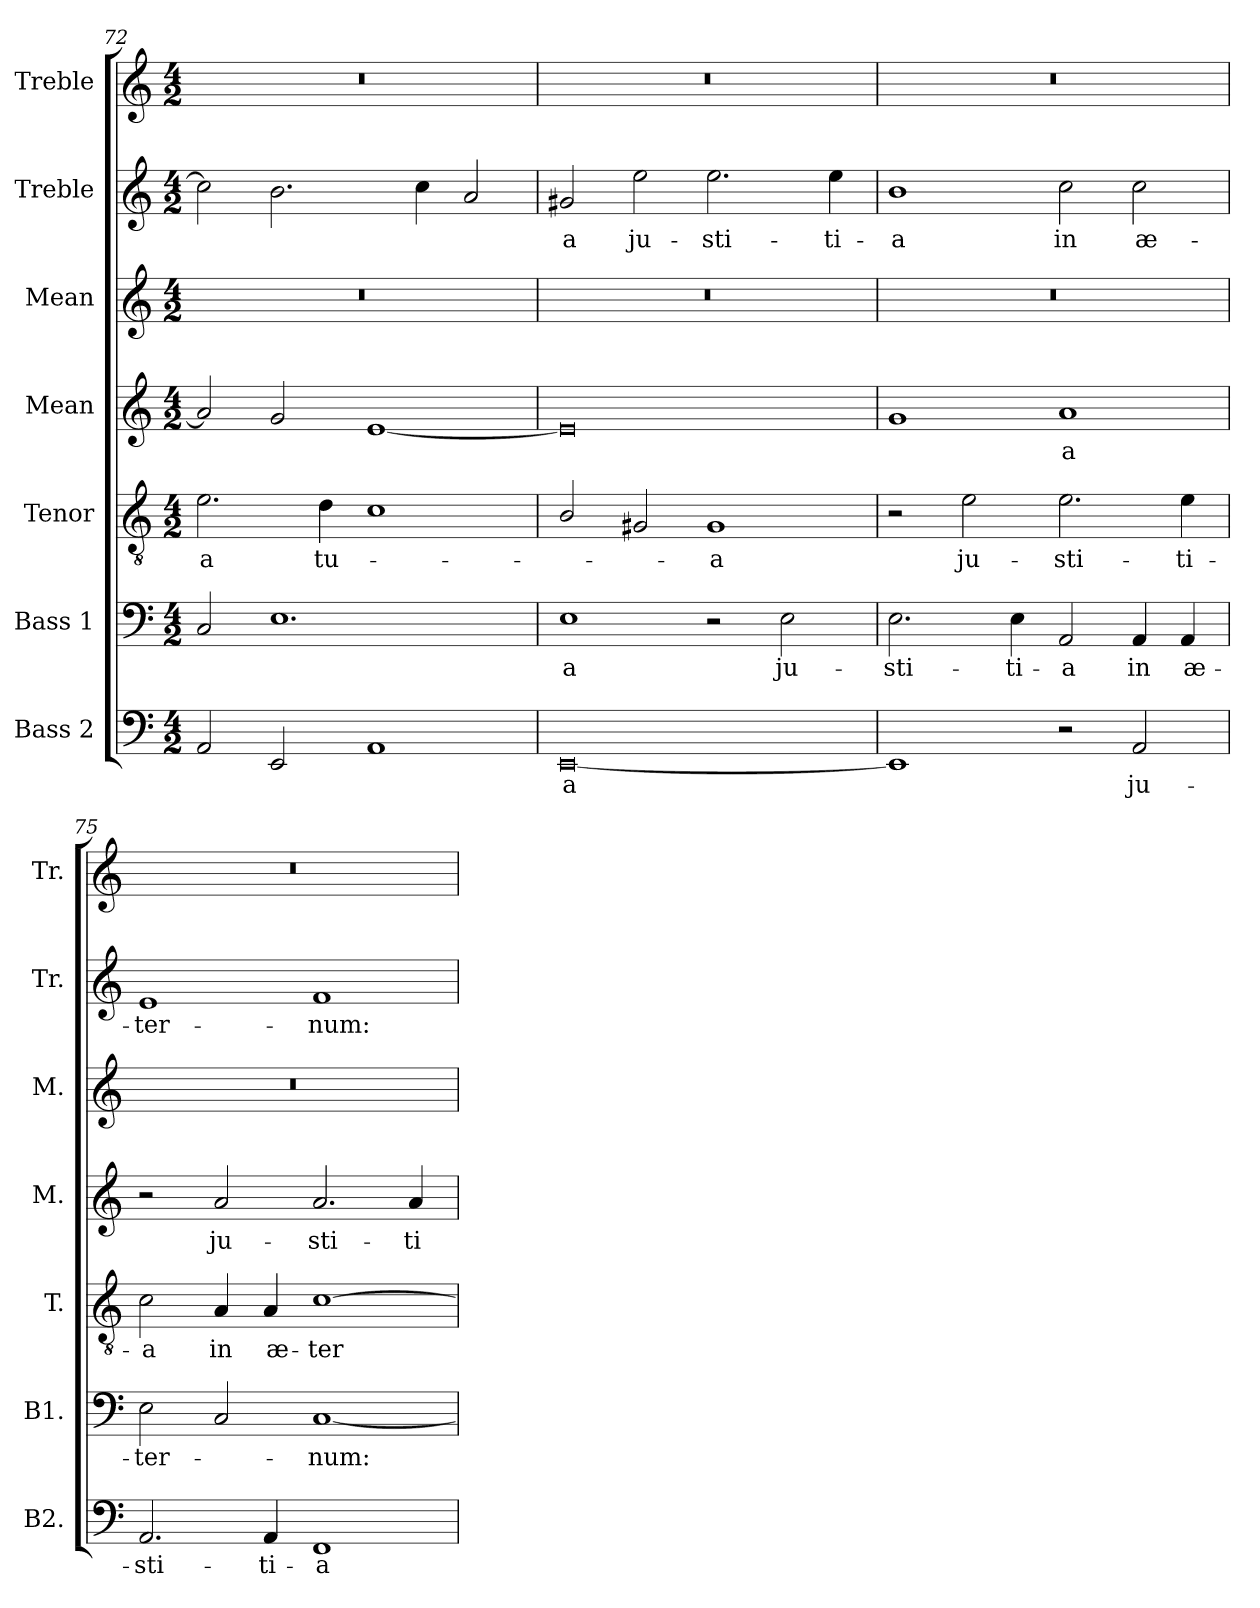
**kern	**text	**kern	**text	**kern	**text	**kern	**text	**kern	**kern	**text	**kern
*part7	*part7	*part6	*part6	*part5	*part5	*part4	*part4	*part3	*part2	*part2	*part1
*staff7	*staff7	*staff6	*staff6	*staff5	*staff5	*staff4	*staff4	*staff3	*staff2	*staff2	*staff1
*I"Bass 2	*	*I"Bass 1	*	*I"Tenor	*	*I"Mean	*	*I"Mean	*I"Treble	*	*I"Treble
*I'B2.	*	*I'B1.	*	*I'T.	*	*I'M.	*	*I'M.	*I'Tr.	*	*I'Tr.
*clefF4	*	*clefF4	*	*clefGv2	*	*clefG2	*	*clefG2	*clefG2	*	*clefG2
*	*	*	*	*ITrd7c12	*	*	*	*	*	*	*
*k[]	*	*k[]	*	*k[]	*	*k[]	*	*k[]	*k[]	*	*k[]
*C:	*	*C:	*	*C:	*	*C:	*	*C:	*C:	*	*C:
*M4/2	*	*M4/2	*	*M4/2	*	*M4/2	*	*M4/2	*M4/2	*	*M4/2
=72	=72	=72	=72	=72	=72	=72	=72	=72	=72	=72	=72
!	!	!	!	!	!LO:LY:b:color=#000000	!	!	!LO:N:vis=1	!	!	!LO:N:vis=1
2AAi/	.	2Ci/	.	2.Ei\	-a	2ai/]	.	0r	2cci\]	.	0r
2EEi/	.	1.Ei	.	.	.	2gi/	.	.	2.bi\	.	.
!	!	!	!	!	!LO:LY:b:color=#000000	!	!	!	!	!	!
.	.	.	.	4Di\	tu-	.	.	.	.	.	.
1AAi	.	.	.	1Ci	.	[1ei	.	.	.	.	.
.	.	.	.	.	.	.	.	.	4cci\	.	.
.	.	.	.	.	.	.	.	.	2ai/	.	.
=73	=73	=73	=73	=73	=73	=73	=73	=73	=73	=73	=73
!	!LO:LY:b:color=#000000	!	!	!	!	!	!	!	!	!	!
!	!	!	!LO:LY:b:color=#000000	!	!	!	!	!LO:N:vis=1	!	!	!
!	!	!	!	!	!	!	!	!	!	!LO:LY:b:color=#000000	!LO:N:vis=1
[0EEi	-a	1Ei	-a	2BBi/	.	0ei]	.	0r	2g#Xi/	-a	0r
!	!	!	!	!	!	!	!	!	!	!LO:LY:b:color=#000000	!
.	.	.	.	2GG#Xi/	.	.	.	.	2eei\	ju-	.
!	!	!	!	!	!LO:LY:b:color=#000000	!	!	!	!	!	!
!	!	!	!	!	!	!	!	!	!	!LO:LY:b:color=#000000	!
.	.	2r	.	1GG#i	-a	.	.	.	2.eei\	-sti-	.
!	!	!	!LO:LY:b:color=#000000	!	!	!	!	!	!	!	!
.	.	2Ei\	ju-	.	.	.	.	.	.	.	.
!	!	!	!	!	!	!	!	!	!	!LO:LY:b:color=#000000	!
.	.	.	.	.	.	.	.	.	4eei\	-ti-	.
=74	=74	=74	=74	=74	=74	=74	=74	=74	=74	=74	=74
!	!	!	!LO:LY:b:color=#000000	!	!	!	!	!LO:N:vis=1	!	!	!
!	!	!	!	!	!	!	!	!	!	!LO:LY:b:color=#000000	!LO:N:vis=1
1EEi]	.	2.Ei\	-sti-	2r	.	1gi	.	0r	1bi	-a	0r
!	!	!	!	!	!LO:LY:b:color=#000000	!	!	!	!	!	!
.	.	.	.	2Ei\	ju-	.	.	.	.	.	.
!	!	!	!LO:LY:b:color=#000000	!	!	!	!	!	!	!	!
.	.	4Ei\	-ti-	.	.	.	.	.	.	.	.
!	!	!	!LO:LY:b:color=#000000	!	!	!	!	!	!	!	!
!	!	!	!	!	!LO:LY:b:color=#000000	!	!	!	!	!	!
!	!	!	!	!	!	!	!LO:LY:b:color=#000000	!	!	!	!
!	!	!	!	!	!	!	!	!	!	!LO:LY:b:color=#000000	!
2r	.	2AAi/	-a	2.Ei\	-sti-	1ai	-a	.	2cci\	in	.
!	!LO:LY:b:color=#000000	!	!	!	!	!	!	!	!	!	!
!	!	!	!LO:LY:b:color=#000000	!	!	!	!	!	!	!	!
!	!	!	!	!	!	!	!	!	!	!LO:LY:b:color=#000000	!
2AAi/	ju-	4AAi/	in	.	.	.	.	.	2cci\	æ-	.
!	!	!	!LO:LY:b:color=#000000	!	!	!	!	!	!	!	!
!	!	!	!	!	!LO:LY:b:color=#000000	!	!	!	!	!	!
.	.	4AAi/	æ-	4Ei\	-ti-	.	.	.	.	.	.
=75	=75	=75	=75	=75	=75	=75	=75	=75	=75	=75	=75
!	!LO:LY:b:color=#000000	!	!	!	!	!	!	!	!	!	!
!	!	!	!LO:LY:b:color=#000000	!	!	!	!	!	!	!	!
!	!	!	!	!	!LO:LY:b:color=#000000	!	!	!LO:N:vis=1	!	!	!
!	!	!	!	!	!	!	!	!	!	!LO:LY:b:color=#000000	!LO:N:vis=1
2.AAi/	-sti-	2Ei\	-ter-	2Ci\	-a	2r	.	0r	1ei	-ter-	0r
!	!	!	!	!	!LO:LY:b:color=#000000	!	!	!	!	!	!
!	!	!	!	!	!	!	!LO:LY:b:color=#000000	!	!	!	!
.	.	2Ci/	.	4AAi/	in	2ai/	ju-	.	.	.	.
!	!LO:LY:b:color=#000000	!	!	!	!	!	!	!	!	!	!
!	!	!	!	!	!LO:LY:b:color=#000000	!	!	!	!	!	!
4AAi/	-ti-	.	.	4AAi/	æ-	.	.	.	.	.	.
!	!LO:LY:b:color=#000000	!	!	!	!	!	!	!	!	!	!
!	!	!	!LO:LY:b:color=#000000	!	!	!	!	!	!	!	!
!	!	!	!	!	!LO:LY:b:color=#000000	!	!	!	!	!	!
!	!	!	!	!	!	!	!LO:LY:b:color=#000000	!	!	!	!
!	!	!	!	!	!	!	!	!	!	!LO:LY:b:color=#000000	!
1FFi	-a	[1Ci	-num:	[1Ci	-ter-	2.ai/	-sti-	.	1fi	-num:	.
!	!	!	!	!	!	!	!LO:LY:b:color=#000000	!	!	!	!
.	.	.	.	.	.	4ai/	-ti-	.	.	.	.
=	=	=	=	=	=	=	=	=	=	=	=
*-	*-	*-	*-	*-	*-	*-	*-	*-	*-	*-	*-
